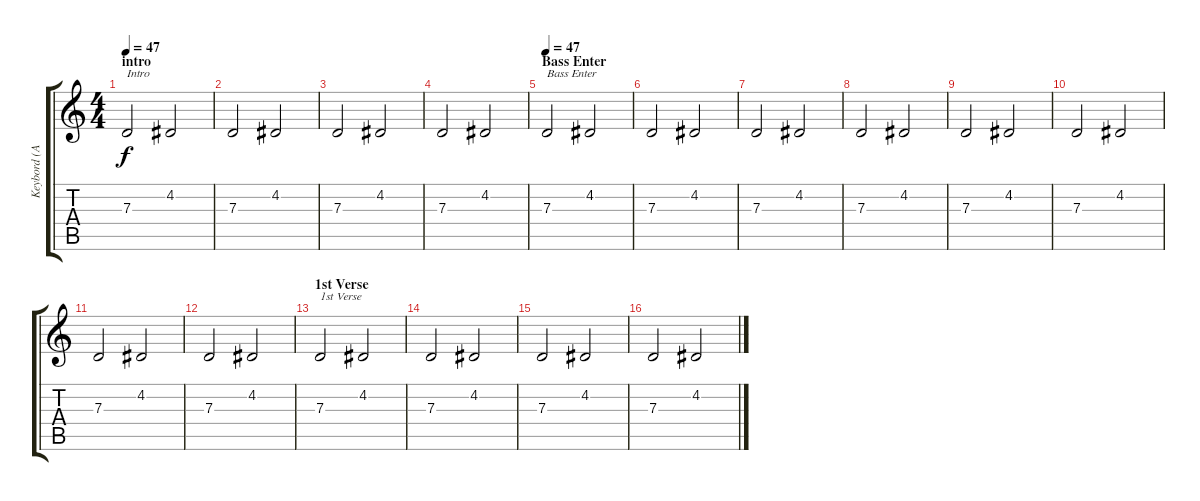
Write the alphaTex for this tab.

\track ("Keybord (Atmo2)" "Keybord (A") {instrument pad2warm}
\staff {score tabs}
\tuning (E4 B3 G3 D3 A2 E2) {hide}
\ts (4 4)
\section ("" "intro")
\tempo 47
\tempo 45
\tempo 47
\clef g2
\ks c
7.3.2{txt "Intro" dy f instrument pad2warm} 4.2.2 |
7.3.2 4.2.2 |
7.3.2 4.2.2 |
7.3.2 4.2.2 |
\section ("" "Bass Enter")
\tempo 47
7.3.2{txt "Bass Enter"} 4.2.2 |
7.3.2 4.2.2 |
7.3.2 4.2.2 |
7.3.2 4.2.2 |
7.3.2 4.2.2 |
7.3.2 4.2.2 |
7.3.2 4.2.2 |
7.3.2 4.2.2 |
\section ("" "1st Verse")
7.3.2{txt "1st Verse"} 4.2.2 |
7.3.2 4.2.2 |
7.3.2 4.2.2 |
7.3.2 4.2.2
